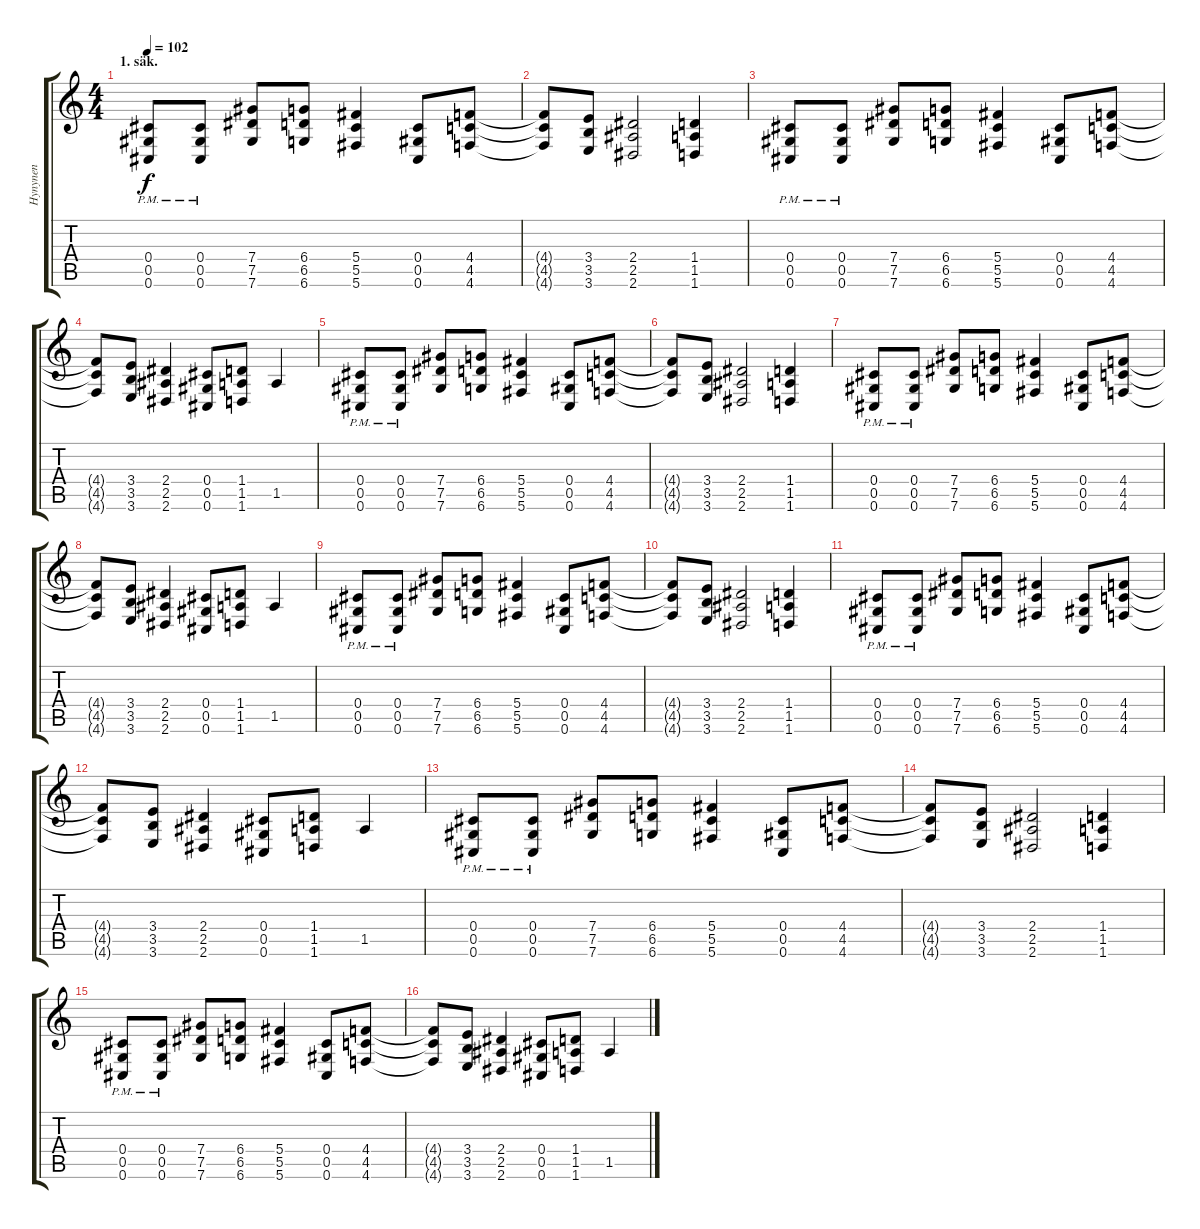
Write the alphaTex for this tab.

\track ("Hynynen" "Hynynen") {instrument distortionguitar}
\staff {score tabs}
\tuning (Eb4 Bb3 Gb3 Db3 Ab2 Db2) {hide}
\ts (4 4)
\section ("" "1. säk.")
\tempo 102
\clef g2
\ks c
(0.4{pm} 0.5{pm} 0.6{pm}).8{dy f} (0.4{pm} 0.5{pm} 0.6{pm}).8 (7.4 7.5 7.6).8 (6.4 6.5 6.6).8 (5.4 5.5 5.6).4 (0.4 0.5 0.6).8 (4.4 4.5 4.6).8 |
(4.4{t} 4.5{t} 4.6{t}).8 (3.4 3.5 3.6).8 (2.4 2.5 2.6).2 (1.4 1.5 1.6).4 |
(0.4{pm} 0.5{pm} 0.6{pm}).8 (0.4{pm} 0.5{pm} 0.6{pm}).8 (7.4 7.5 7.6).8 (6.4 6.5 6.6).8 (5.4 5.5 5.6).4 (0.4 0.5 0.6).8 (4.4 4.5 4.6).8 |
(4.4{t} 4.5{t} 4.6{t}).8 (3.4 3.5 3.6).8 (2.4 2.5 2.6).4 (0.4 0.5 0.6).8 (1.4 1.5 1.6).8 1.5.4 |
(0.4{pm} 0.5{pm} 0.6{pm}).8 (0.4{pm} 0.5{pm} 0.6{pm}).8 (7.4 7.5 7.6).8 (6.4 6.5 6.6).8 (5.4 5.5 5.6).4 (0.4 0.5 0.6).8 (4.4 4.5 4.6).8 |
(4.4{t} 4.5{t} 4.6{t}).8 (3.4 3.5 3.6).8 (2.4 2.5 2.6).2 (1.4 1.5 1.6).4 |
(0.4{pm} 0.5{pm} 0.6{pm}).8 (0.4{pm} 0.5{pm} 0.6{pm}).8 (7.4 7.5 7.6).8 (6.4 6.5 6.6).8 (5.4 5.5 5.6).4 (0.4 0.5 0.6).8 (4.4 4.5 4.6).8 |
(4.4{t} 4.5{t} 4.6{t}).8 (3.4 3.5 3.6).8 (2.4 2.5 2.6).4 (0.4 0.5 0.6).8 (1.4 1.5 1.6).8 1.5.4 |
(0.4{pm} 0.5{pm} 0.6{pm}).8 (0.4{pm} 0.5{pm} 0.6{pm}).8 (7.4 7.5 7.6).8 (6.4 6.5 6.6).8 (5.4 5.5 5.6).4 (0.4 0.5 0.6).8 (4.4 4.5 4.6).8 |
(4.4{t} 4.5{t} 4.6{t}).8 (3.4 3.5 3.6).8 (2.4 2.5 2.6).2 (1.4 1.5 1.6).4 |
(0.4{pm} 0.5{pm} 0.6{pm}).8 (0.4{pm} 0.5{pm} 0.6{pm}).8 (7.4 7.5 7.6).8 (6.4 6.5 6.6).8 (5.4 5.5 5.6).4 (0.4 0.5 0.6).8 (4.4 4.5 4.6).8 |
(4.4{t} 4.5{t} 4.6{t}).8 (3.4 3.5 3.6).8 (2.4 2.5 2.6).4 (0.4 0.5 0.6).8 (1.4 1.5 1.6).8 1.5.4 |
(0.4{pm} 0.5{pm} 0.6{pm}).8 (0.4{pm} 0.5{pm} 0.6{pm}).8 (7.4 7.5 7.6).8 (6.4 6.5 6.6).8 (5.4 5.5 5.6).4 (0.4 0.5 0.6).8 (4.4 4.5 4.6).8 |
(4.4{t} 4.5{t} 4.6{t}).8 (3.4 3.5 3.6).8 (2.4 2.5 2.6).2 (1.4 1.5 1.6).4 |
(0.4{pm} 0.5{pm} 0.6{pm}).8 (0.4{pm} 0.5{pm} 0.6{pm}).8 (7.4 7.5 7.6).8 (6.4 6.5 6.6).8 (5.4 5.5 5.6).4 (0.4 0.5 0.6).8 (4.4 4.5 4.6).8 |
(4.4{t} 4.5{t} 4.6{t}).8 (3.4 3.5 3.6).8 (2.4 2.5 2.6).4 (0.4 0.5 0.6).8 (1.4 1.5 1.6).8 1.5.4
